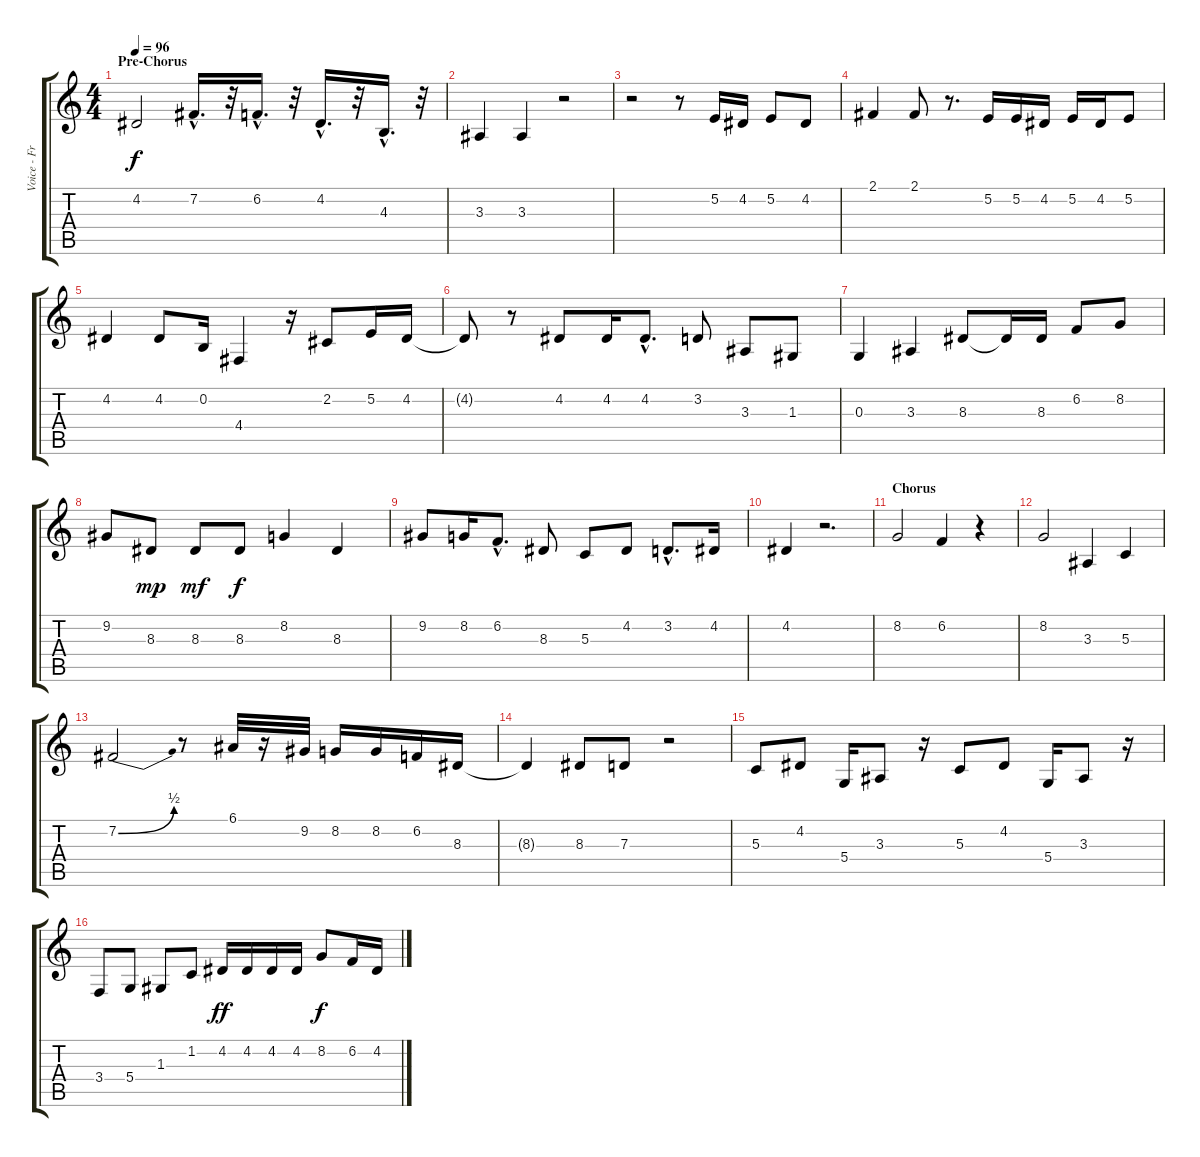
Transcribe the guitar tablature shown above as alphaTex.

\track ("Voice - Freddie Mercury" "Voice - Fr") {instrument bassoon}
\staff {score tabs}
\tuning (E4 B3 G3 D3 A2 E2) {hide}
\ts (4 4)
\section ("" "Pre-Chorus")
\tempo 96
\clef g2
\ks c
4.2.2{dy f} 7.2{hac}.16{d} r.32 6.2{hac}.16{d} r.32 4.2{hac}.16{d} r.32 4.3{hac}.16{d} r.32 |
3.3.4 3.3.4 r.2 |
r.2 r.8 5.2.16 4.2.16 5.2.8 4.2.8 |
2.1.4 2.1.8 r.8{d} 5.2.16 5.2.16 4.2.16 5.2.16 4.2.16 5.2.8 |
4.2.4 4.2.8 0.2.16 4.4.4 r.16 2.2.8 5.2.16 4.2.16 |
4.2{t}.8 r.8 4.2.8 4.2.16 4.2{hac}.8{d} 3.2.8 3.3.8 1.3.8 |
0.3.4 3.3.4 8.3.8 8.3{t}.16 8.3.16 6.2.8 8.2.8 |
9.2.8 8.3.8{dy mp} 8.3.8{dy mf} 8.3.8{dy f} 8.2.4 8.3.4 |
9.2.8 8.2.16 6.2{hac}.8{d} 8.3.8 5.3.8 4.2.8 3.2{hac}.8{d} 4.2.16 |
4.2.4 r.2{d} |
\section ("" "Chorus")
8.2.2 6.2.4 r.4 |
8.2.2 3.3.4 5.3.4 |
7.2{be (bend 0 0 60 2)}.2 r.8 6.1.32 r.16 9.2.32 8.2.16 8.2.16 6.2.16 8.3.16 |
8.3{t}.4 8.3.8 7.3.8 r.2 |
5.3.8 4.2.8 5.4.16 3.3.8 r.16 5.3.8 4.2.8 5.4.16 3.3.8 r.16 |
3.4.8 5.4.8 1.3.8 1.2.8 4.2.16{dy ff} 4.2.16 4.2.16 4.2.16 8.2.8{dy f} 6.2.16 4.2.16
